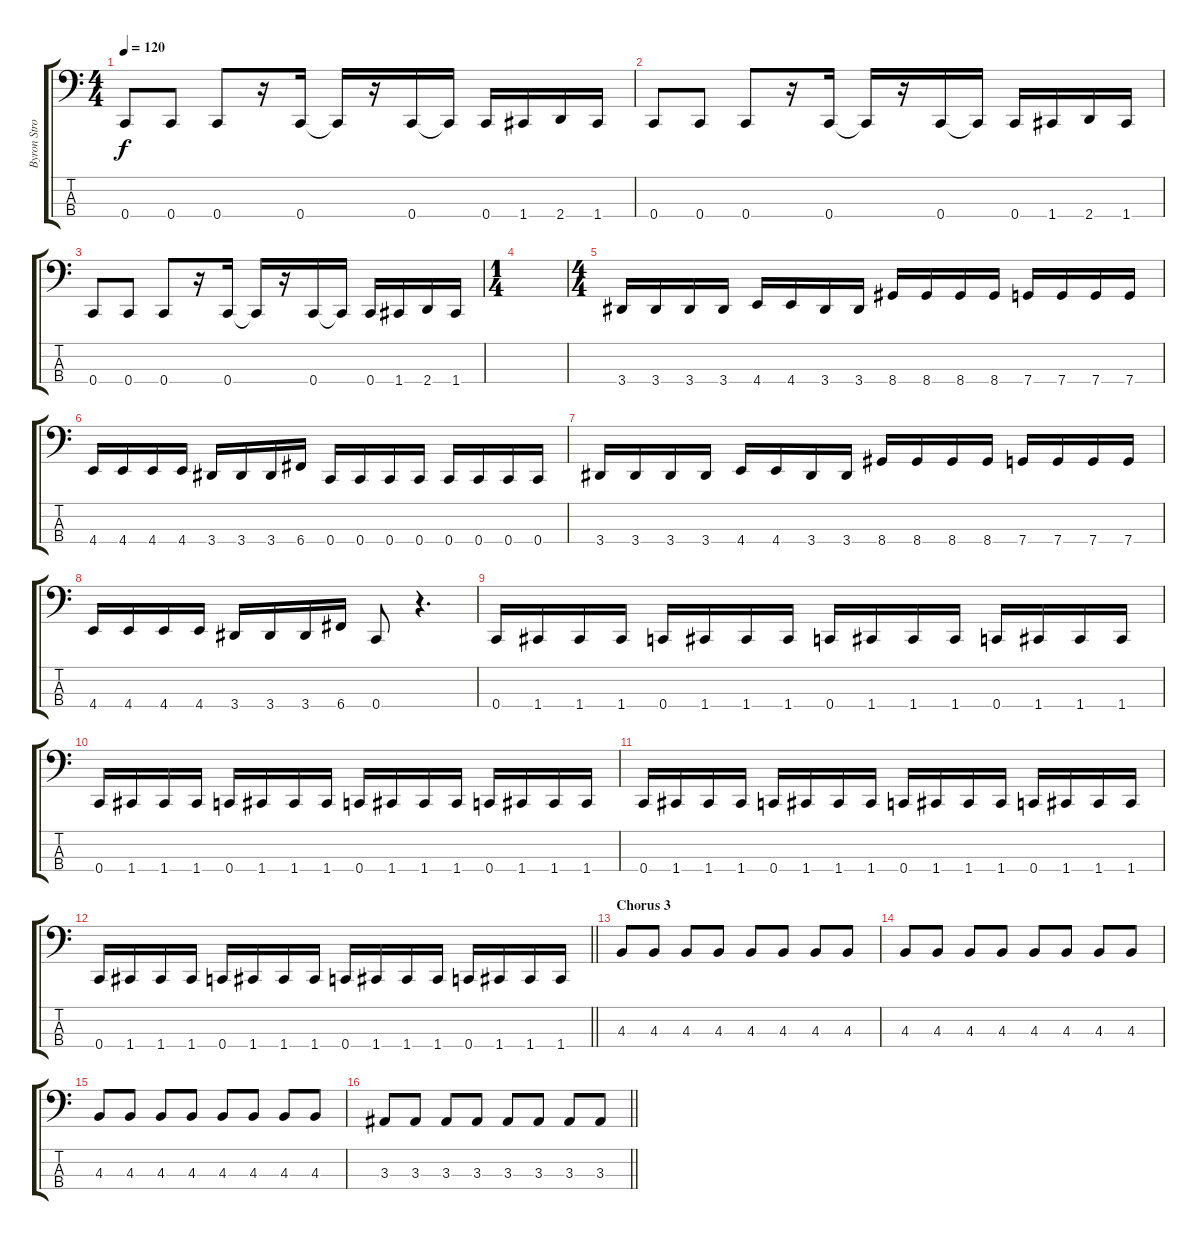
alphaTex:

\track ("Byron Stroud" "Byron Stro") {instrument electricbasspick}
\staff {score tabs}
\tuning (F2 C2 G1 C1) {hide}
\ts (4 4)
\tempo 120
\clef f4
\ks c
0.4.8{dy f instrument slapbass1} 0.4.8 0.4.8 r.16 0.4.16 0.4{t}.16 r.16 0.4.16 0.4{t}.16 0.4.16 1.4.16 2.4.16 1.4.16 |
0.4.8{instrument slapbass1} 0.4.8 0.4.8 r.16 0.4.16 0.4{t}.16 r.16 0.4.16 0.4{t}.16 0.4.16 1.4.16 2.4.16 1.4.16 |
0.4.8{instrument slapbass1} 0.4.8 0.4.8 r.16 0.4.16 0.4{t}.16 r.16 0.4.16 0.4{t}.16 0.4.16 1.4.16 2.4.16 1.4.16 |
\ts (1 4)
|
\ts (4 4)
3.4.16{instrument electricbasspick} 3.4.16 3.4.16 3.4.16 4.4.16 4.4.16 3.4.16 3.4.16 8.4.16 8.4.16 8.4.16 8.4.16 7.4.16 7.4.16 7.4.16 7.4.16 |
4.4.16 4.4.16 4.4.16 4.4.16 3.4.16 3.4.16 3.4.16 6.4.16 0.4.16 0.4.16 0.4.16 0.4.16 0.4.16 0.4.16 0.4.16 0.4.16 |
3.4.16{instrument electricbasspick} 3.4.16 3.4.16 3.4.16 4.4.16 4.4.16 3.4.16 3.4.16 8.4.16 8.4.16 8.4.16 8.4.16 7.4.16 7.4.16 7.4.16 7.4.16 |
4.4.16 4.4.16 4.4.16 4.4.16 3.4.16 3.4.16 3.4.16 6.4.16 0.4.8 r.4{d} |
0.4.16 1.4.16 1.4.16 1.4.16 0.4.16 1.4.16 1.4.16 1.4.16 0.4.16 1.4.16 1.4.16 1.4.16 0.4.16 1.4.16 1.4.16 1.4.16 |
0.4.16 1.4.16 1.4.16 1.4.16 0.4.16 1.4.16 1.4.16 1.4.16 0.4.16 1.4.16 1.4.16 1.4.16 0.4.16 1.4.16 1.4.16 1.4.16 |
0.4.16 1.4.16 1.4.16 1.4.16 0.4.16 1.4.16 1.4.16 1.4.16 0.4.16 1.4.16 1.4.16 1.4.16 0.4.16 1.4.16 1.4.16 1.4.16 |
\barLineRight lightlight
0.4.16 1.4.16 1.4.16 1.4.16 0.4.16 1.4.16 1.4.16 1.4.16 0.4.16 1.4.16 1.4.16 1.4.16 0.4.16 1.4.16 1.4.16 1.4.16 |
\section ("" "Chorus 3")
4.3.8 4.3.8 4.3.8 4.3.8 4.3.8 4.3.8 4.3.8 4.3.8 |
4.3.8 4.3.8 4.3.8 4.3.8 4.3.8 4.3.8 4.3.8 4.3.8 |
4.3.8 4.3.8 4.3.8 4.3.8 4.3.8 4.3.8 4.3.8 4.3.8 |
\barLineRight lightlight
3.3.8 3.3.8 3.3.8 3.3.8 3.3.8 3.3.8 3.3.8 3.3.8
